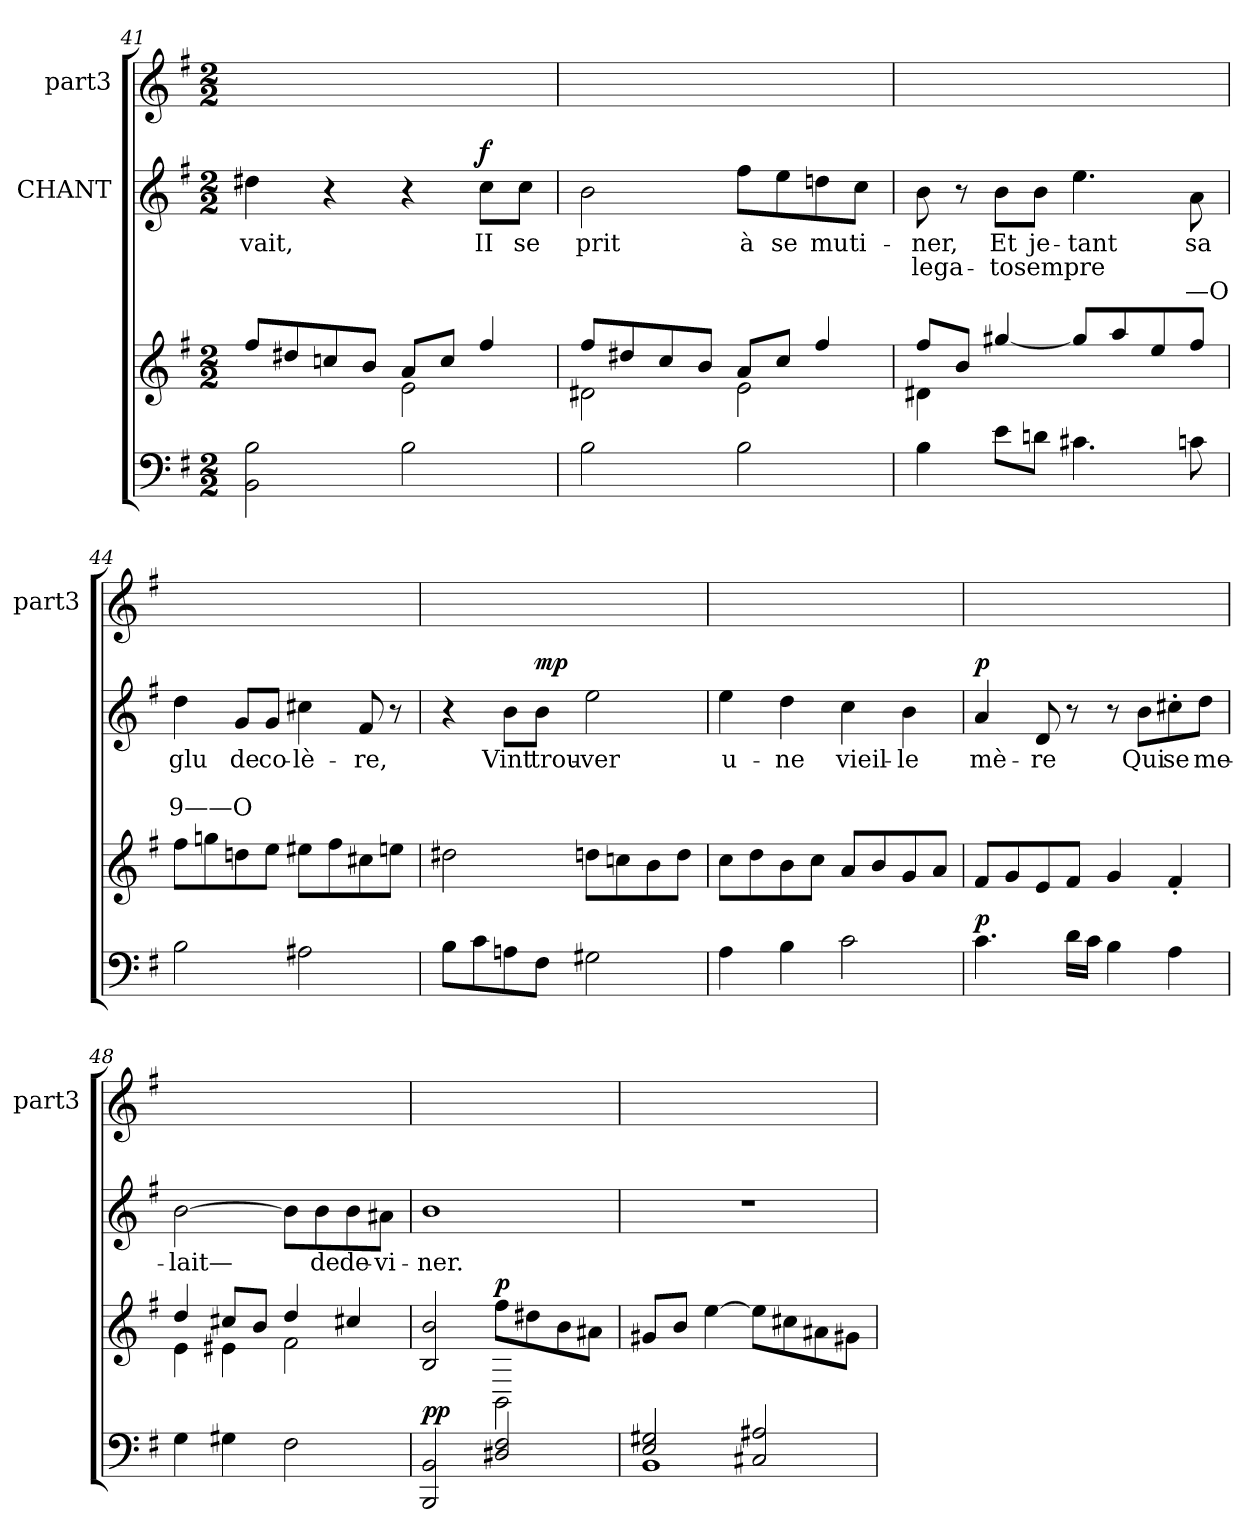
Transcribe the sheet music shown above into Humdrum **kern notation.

**kern	**kern	**dynam	**kern	**text	**text	**text	**dynam	**kern
*part3	*part3	*part3	*part2	*part2	*part2	*part2	*part2	*part1
*staff4	*staff3	*staff3/4	*staff2	*staff2	*staff2	*staff2	*staff2	*staff1
*	*	*	*I"CHANT	*	*	*	*	*I"part3
*	*	*	*	*	*	*	*	*I'part3
*clefF4	*clefG2	*	*clefG2	*	*	*	*	*clefG2
*k[f#]	*k[f#]	*	*k[f#]	*	*	*	*	*k[f#]
*M2/2	*M2/2	*	*M2/2	*	*	*	*	*M2/2
=41	=41	=41	=41	=41	=41	=41	=41	=41
*	*^	*	*	*	*	*	*	*
2BBi\ 2Bi\	8ff#j/L	8ryy	.	4dd#Xj\	vait,	.	.	.	1ryy
.	8dd#Xj/	8ryy	.	.	.	.	.	.	.
.	8ccnj/	8ryy	.	4r	.	.	.	.	.
.	8bj/J	8ryy	.	.	.	.	.	.	.
2Bi\	8aj/L	2eZ\	.	4r	.	.	.	.	.
.	8ccj/J	.	.	.	.	.	.	.	.
!	!	!	!	!	!	!	!	!LO:DY:a	!
.	4ff#j/	.	.	8ccj\L	II	.	.	f	.
.	.	.	.	8ccj\J	se	.	.	.	.
!!LO:PB:g=z
=42	=42	=42	=42	=42	=42	=42	=42	=42	=42
2Bi\	8ff#j/L	2d#XZ\	.	2bj\	prit	.	.	.	1ryy
.	8dd#Xj/	.	.	.	.	.	.	.	.
.	8ccj/	.	.	.	.	.	.	.	.
.	8bj/J	.	.	.	.	.	.	.	.
2Bi\	8aj/L	2eZ\	.	8ff#j\L	à	.	.	.	.
.	8ccj/J	.	.	8eej\	se	.	.	.	.
.	4ff#j/	.	.	8ddnj\	mu	.	.	.	.
.	.	.	.	8ccj\J	ti-	.	.	.	.
=43	=43	=43	=43	=43	=43	=43	=43	=43	=43
*^	*	*	*	*	*	*	*	*	*
4Bi\	1ryy	8ff#j/L	4d#XZ\	.	8bj\	ner,	lega-	.	.	1ryy
.	.	8bj/J	.	.	8r	.	.	.	.	.
8ei\L	.	[4gg#Xj/	2.ryy	.	8bj\L	Et	tosempre	.	.	.
8dni\J	.	.	.	.	8bj\J	je-	.	.	.	.
4.c#Xi\	.	8gg#j/L]	.	.	4.eej\	tant	.	.	.	.
.	.	8aaj/	.	.	.	.	.	.	.	.
.	.	8eej/	.	.	.	.	.	.	.	.
8cni\	.	8ff#j/J	.	.	8aj\	sa	.	—O	.	.
*v	*v	*	*	*	*	*	*	*	*	*
*	*v	*v	*	*	*	*	*	*	*
=44	=44	=44	=44	=44	=44	=44	=44	=44
2Bi\	8ff#j\L	.	4ddj\	glu	.	9——O	.	1ryy
.	8ggnj\	.	.	.	.	.	.	.
.	8ddnj\	.	8gj/L	de	.	.	.	.
.	8eej\J	.	8gj/J	co-	.	.	.	.
2A#Xi\	8ee#Xj\L	.	4cc#Xj\	lè-	.	.	.	.
.	8ff#j\	.	.	.	.	.	.	.
.	8cc#Xj\	.	8f#j/	re,	.	.	.	.
.	8eenj\J	.	8r	.	.	.	.	.
!!LO:LB:g=z
=45	=45	=45	=45	=45	=45	=45	=45	=45
8Bi\L	2dd#Xj\	.	4r	.	.	.	.	1ryy
8ci\	.	.	.	.	.	.	.	.
8Ani\	.	.	8bj\L	Vint	.	.	.	.
!	!	!	!	!	!	!	!LO:DY:a	!
8F#i\J	.	.	8bj\J	trou-	.	.	mp	.
2G#Xi\	8ddnj\L	.	2eej\	ver	.	.	.	.
.	8ccnj\	.	.	.	.	.	.	.
.	8bj\	.	.	.	.	.	.	.
.	8ddj\J	.	.	.	.	.	.	.
=46	=46	=46	=46	=46	=46	=46	=46	=46
4Ai\	8ccj\L	.	4eej\	u-	.	.	.	1ryy
.	8ddj\	.	.	.	.	.	.	.
4Bi\	8bj\	.	4ddj\	ne	.	.	.	.
.	8ccj\J	.	.	.	.	.	.	.
2ci\	8aj/L	.	4ccj\	vieil-	.	.	.	.
.	8bj/	.	.	.	.	.	.	.
.	8gj/	.	4bj\	le	.	.	.	.
.	8aj/J	.	.	.	.	.	.	.
=47	=47	=47	=47	=47	=47	=47	=47	=47
!	!	!LO:DY:a=2	!	!	!	!	!LO:DY:a	!
4.ci\	8f#j/L	p	4aj/	mè-	.	.	p	1ryy
.	8gj/	.	.	.	.	.	.	.
.	8ej/	.	8dj/	re	.	.	.	.
16di\LL	8f#j/J	.	8r	.	.	.	.	.
16ci\JJ	.	.	.	.	.	.	.	.
4Bi\	4gj/	.	8r	.	.	.	.	.
.	.	.	8bj\L	Qui	.	.	.	.
4Ai\	4f#'>'>j/	.	8cc#X'>'>j\	se	.	.	.	.
.	.	.	8ddj\J	me-	.	.	.	.
!!LO:LB:g=z
=48	=48	=48	=48	=48	=48	=48	=48	=48
*	*^	*	*	*	*	*	*	*
4Gi\	4ddj/	4eZ\	.	[2bj\	lait—	.	.	.	1ryy
4G#Xi\	8cc#Xj/L	4e#XZ\	.	.	.	.	.	.	.
.	8bj/J	.	.	.	.	.	.	.	.
2F#i\	4ddj/	2f#Z\	.	8bj\L]	.	.	.	.	.
.	.	.	.	8bj\	de	.	.	.	.
.	4cc#Xj/	.	.	8bj\	de-	.	.	.	.
.	.	.	.	8a#Xj\J	vi-	.	.	.	.
=49	=49	=49	=49	=49	=49	=49	=49	=49	=49
!	!	!	!LO:DY:a=2	!	!	!	!	!	!
2BBi/ 2BBBi/	2bj/ 2Bj/	2ryy	pp	1bj/	ner.	.	.	.	1ryy
!	!	!	!LO:DY:a	!	!	!	!	!	!
2F#i/ 2D#Xi/	8ff#j\L	2BBZ\	p	.	.	.	.	.	.
.	8dd#Xj\	.	.	.	.	.	.	.	.
.	8bj\	.	.	.	.	.	.	.	.
.	8a#Xj\J	.	.	.	.	.	.	.	.
*	*v	*v	*	*	*	*	*	*	*
=50	=50	=50	=50	=50	=50	=50	=50	=50
*^	*	*	*	*	*	*	*	*
2G#Xi/ 2Ei/	1BBZ/	8g#Xj/L	.	1r	.	.	.	.	1ryy
.	.	8bj/J	.	.	.	.	.	.	.
.	.	[4eej\	.	.	.	.	.	.	.
2A#Xi/ 2C#Xi/	.	8eej\L]	.	.	.	.	.	.	.
.	.	8cc#Xj\	.	.	.	.	.	.	.
.	.	8a#Xj\	.	.	.	.	.	.	.
.	.	8g#Xj\J	.	.	.	.	.	.	.
*v	*v	*	*	*	*	*	*	*	*
=	=	=	=	=	=	=	=	=
*-	*-	*-	*-	*-	*-	*-	*-	*-
